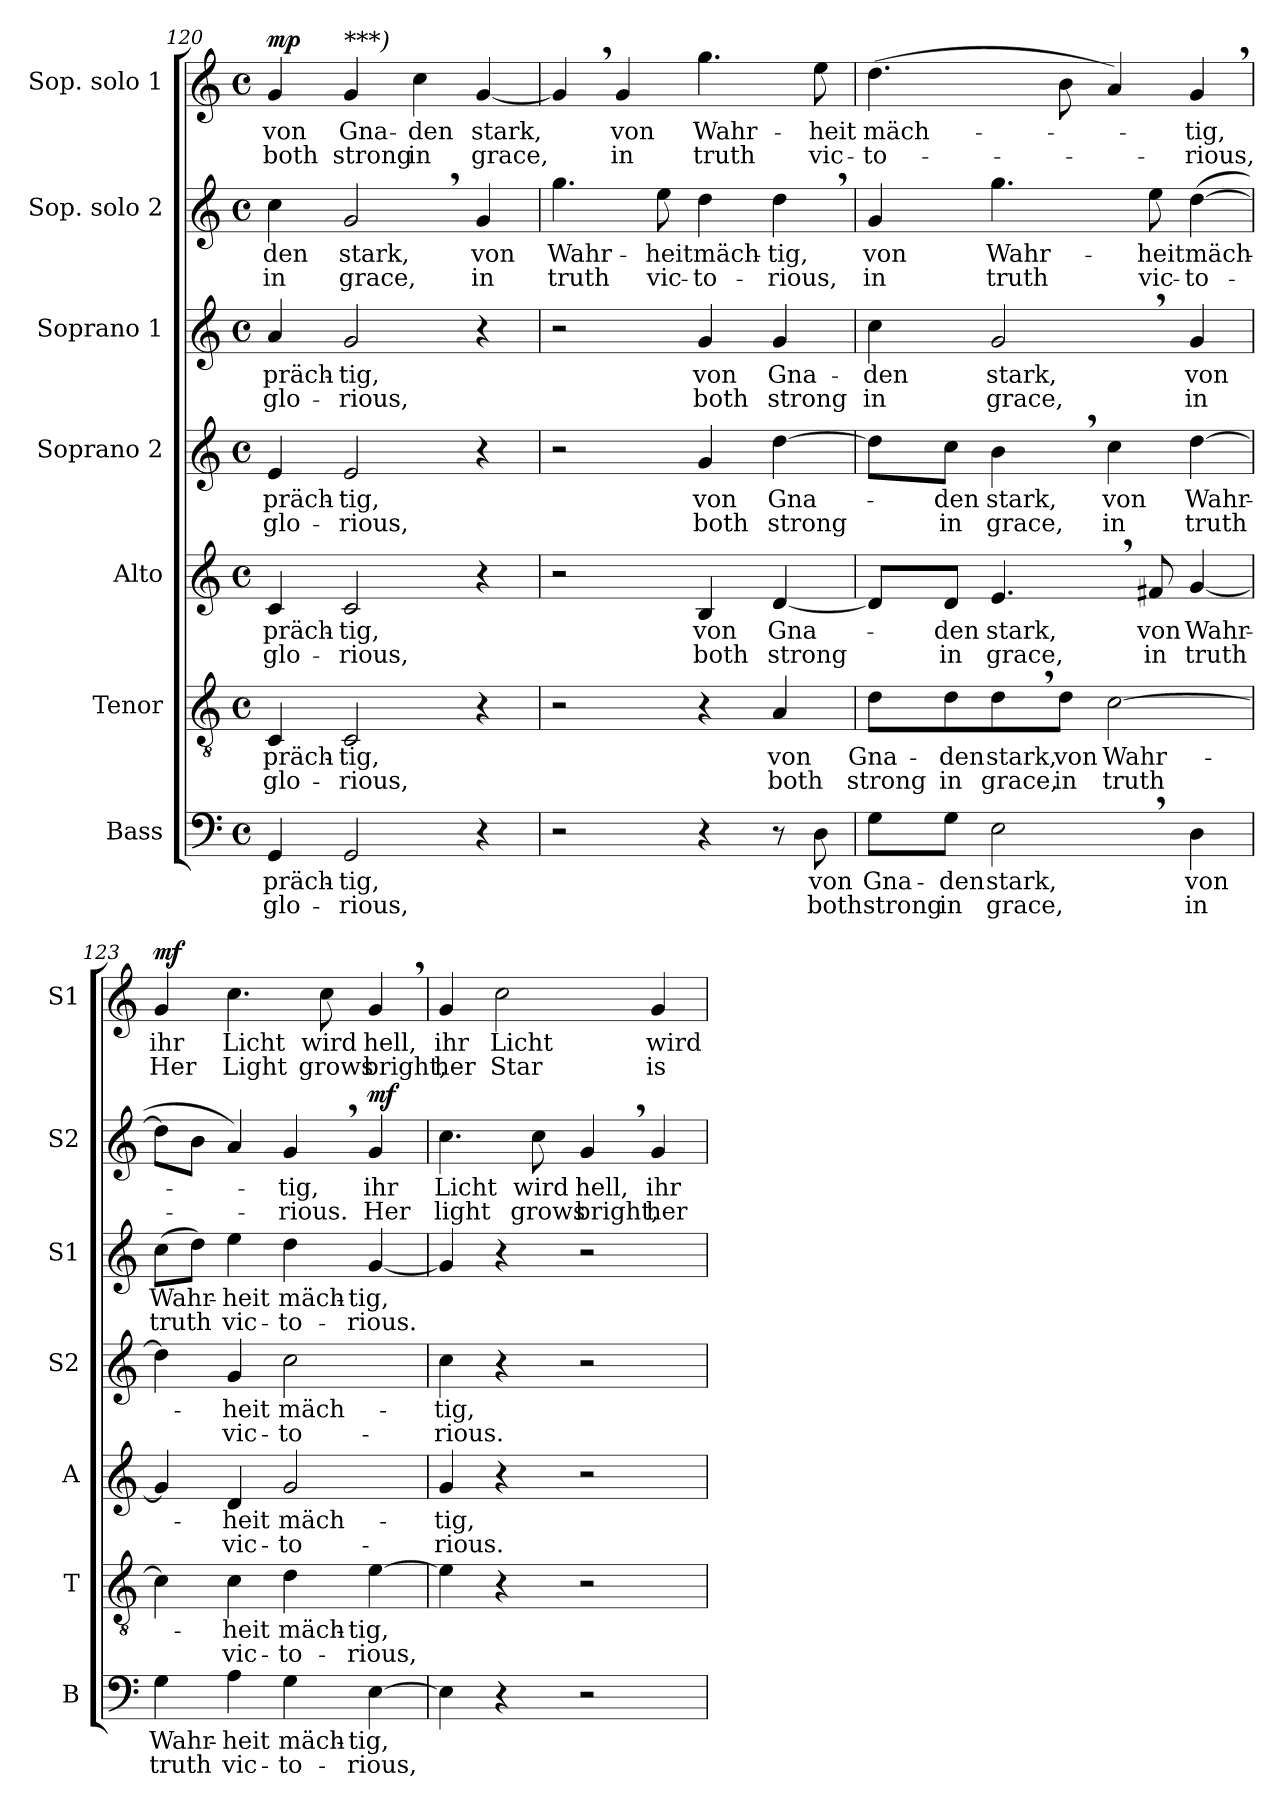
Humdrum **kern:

**kern	**text	**text	**kern	**text	**text	**kern	**text	**text	**kern	**text	**text	**kern	**text	**text	**kern	**text	**text	**dynam	**kern	**text	**text	**dynam
*part7	*part7	*part7	*part6	*part6	*part6	*part5	*part5	*part5	*part4	*part4	*part4	*part3	*part3	*part3	*part2	*part2	*part2	*part2	*part1	*part1	*part1	*part1
*staff7	*staff7	*staff7	*staff6	*staff6	*staff6	*staff5	*staff5	*staff5	*staff4	*staff4	*staff4	*staff3	*staff3	*staff3	*staff2	*staff2	*staff2	*staff2	*staff1	*staff1	*staff1	*staff1
*I"Bass	*	*	*I"Tenor	*	*	*I"Alto	*	*	*I"Soprano 2	*	*	*I"Soprano 1	*	*	*I"Sop. solo 2	*	*	*	*I"Sop. solo 1	*	*	*
*I'B	*	*	*I'T	*	*	*I'A	*	*	*I'S2	*	*	*I'S1	*	*	*I'S2	*	*	*	*I'S1	*	*	*
*clefF4	*	*	*clefGv2	*	*	*clefG2	*	*	*clefG2	*	*	*clefG2	*	*	*clefG2	*	*	*	*clefG2	*	*	*
*k[]	*	*	*k[]	*	*	*k[]	*	*	*k[]	*	*	*k[]	*	*	*k[]	*	*	*	*k[]	*	*	*
*C:	*	*	*C:	*	*	*C:	*	*	*C:	*	*	*C:	*	*	*C:	*	*	*	*C:	*	*	*
*M4/4	*	*	*M4/4	*	*	*M4/4	*	*	*M4/4	*	*	*M4/4	*	*	*M4/4	*	*	*	*M4/4	*	*	*
*met(c)	*	*	*met(c)	*	*	*met(c)	*	*	*met(c)	*	*	*met(c)	*	*	*met(c)	*	*	*	*met(c)	*	*	*
=120	=120	=120	=120	=120	=120	=120	=120	=120	=120	=120	=120	=120	=120	=120	=120	=120	=120	=120	=120	=120	=120	=120
!	!LO:LY:b	!LO:LY:b	!	!	!	!	!	!	!	!	!	!	!	!	!	!	!	!	!	!	!	!
!	!	!	!	!LO:LY:b	!LO:LY:b	!	!	!	!	!	!	!	!	!	!	!	!	!	!	!	!	!
!	!	!	!	!	!	!	!LO:LY:b	!LO:LY:b	!	!	!	!	!	!	!	!	!	!	!	!	!	!
!	!	!	!	!	!	!	!	!	!	!LO:LY:b	!LO:LY:b	!	!	!	!	!	!	!	!	!	!	!
!	!	!	!	!	!	!	!	!	!	!	!	!	!LO:LY:b	!LO:LY:b	!	!	!	!	!	!	!	!
!	!	!	!	!	!	!	!	!	!	!	!	!	!	!	!	!LO:LY:b	!LO:LY:b	!	!	!	!	!
!	!	!	!	!	!	!	!	!	!	!	!	!	!	!	!	!	!	!	!	!LO:LY:b	!LO:LY:b	!LO:DY:a
4GG/	präch-	glo-	4C/	präch-	glo-	4c/	präch-	glo-	4e/	präch-	glo-	4a/	präch-	glo-	4cc\	-den	in	.	4g/	von	both	mp
!	!LO:LY:b	!LO:LY:b	!	!	!	!	!	!	!	!	!	!	!	!	!	!	!	!	!	!	!	!
!	!	!	!	!LO:LY:b	!LO:LY:b	!	!	!	!	!	!	!	!	!	!	!	!	!	!	!	!	!
!	!	!	!	!	!	!	!LO:LY:b	!LO:LY:b	!	!	!	!	!	!	!	!	!	!	!	!	!	!
!	!	!	!	!	!	!	!	!	!	!LO:LY:b	!LO:LY:b	!	!	!	!	!	!	!	!	!	!	!
!	!	!	!	!	!	!	!	!	!	!	!	!	!LO:LY:b	!LO:LY:b	!	!	!	!	!	!	!	!
!	!	!	!	!	!	!	!	!	!	!	!	!	!	!	!	!LO:LY:b	!LO:LY:b	!	!	!	!	!
!	!	!	!	!	!	!	!	!	!	!	!	!	!	!	!	!	!	!	!LO:TX:a:i:t=***)	!	!	!
!	!	!	!	!	!	!	!	!	!	!	!	!	!	!	!	!	!	!	!	!LO:LY:b	!LO:LY:b	!
2GG/	-tig,	-rious,	2C/	-tig,	-rious,	2c/	-tig,	-rious,	2e/	-tig,	-rious,	2g/	-tig,	-rious,	2g,>/	stark,	grace,	.	4g/	Gna-	strong	.
!	!	!	!	!	!	!	!	!	!	!	!	!	!	!	!	!	!	!	!	!LO:LY:b	!LO:LY:b	!
.	.	.	.	.	.	.	.	.	.	.	.	.	.	.	.	.	.	.	4cc\	-den	in	.
!	!	!	!	!	!	!	!	!	!	!	!	!	!	!	!	!LO:LY:b	!LO:LY:b	!	!	!	!	!
!	!	!	!	!	!	!	!	!	!	!	!	!	!	!	!	!	!	!	!	!LO:LY:b	!LO:LY:b	!
4r	.	.	4r	.	.	4r	.	.	4r	.	.	4r	.	.	4g/	von	in	.	[4g/	stark,	grace,	.
=121	=121	=121	=121	=121	=121	=121	=121	=121	=121	=121	=121	=121	=121	=121	=121	=121	=121	=121	=121	=121	=121	=121
!	!	!	!	!	!	!	!	!	!	!	!	!	!	!	!	!LO:LY:b	!LO:LY:b	!	!	!	!	!
2r	.	.	2r	.	.	2r	.	.	2r	.	.	2r	.	.	4.gg\	Wahr-	truth	.	4g,>/]	.	.	.
!	!	!	!	!	!	!	!	!	!	!	!	!	!	!	!	!	!	!	!	!LO:LY:b	!LO:LY:b	!
.	.	.	.	.	.	.	.	.	.	.	.	.	.	.	.	.	.	.	4g/	von	in	.
!	!	!	!	!	!	!	!	!	!	!	!	!	!	!	!	!LO:LY:b	!LO:LY:b	!	!	!	!	!
.	.	.	.	.	.	.	.	.	.	.	.	.	.	.	8ee\	-heit	vic-	.	.	.	.	.
!	!	!	!	!	!	!	!LO:LY:b	!LO:LY:b	!	!	!	!	!	!	!	!	!	!	!	!	!	!
!	!	!	!	!	!	!	!	!	!	!LO:LY:b	!LO:LY:b	!	!	!	!	!	!	!	!	!	!	!
!	!	!	!	!	!	!	!	!	!	!	!	!	!LO:LY:b	!LO:LY:b	!	!	!	!	!	!	!	!
!	!	!	!	!	!	!	!	!	!	!	!	!	!	!	!	!LO:LY:b	!LO:LY:b	!	!	!	!	!
!	!	!	!	!	!	!	!	!	!	!	!	!	!	!	!	!	!	!	!	!LO:LY:b	!LO:LY:b	!
4r	.	.	4r	.	.	4B/	von	both	4g/	von	both	4g/	von	both	4dd\	mäch-	-to-	.	4.gg\	Wahr-	truth	.
!	!	!	!	!LO:LY:b	!LO:LY:b	!	!	!	!	!	!	!	!	!	!	!	!	!	!	!	!	!
!	!	!	!	!	!	!	!LO:LY:b	!LO:LY:b	!	!	!	!	!	!	!	!	!	!	!	!	!	!
!	!	!	!	!	!	!	!	!	!	!LO:LY:b	!LO:LY:b	!	!	!	!	!	!	!	!	!	!	!
!	!	!	!	!	!	!	!	!	!	!	!	!	!LO:LY:b	!LO:LY:b	!	!	!	!	!	!	!	!
!	!	!	!	!	!	!	!	!	!	!	!	!	!	!	!	!LO:LY:b	!LO:LY:b	!	!	!	!	!
8r	.	.	4A/	von	both	[4d/	Gna-	strong	[4dd\	Gna-	strong	4g/	Gna-	strong	4dd,>\	-tig,	-rious,	.	.	.	.	.
!	!LO:LY:b	!LO:LY:b	!	!	!	!	!	!	!	!	!	!	!	!	!	!	!	!	!	!	!	!
!	!	!	!	!	!	!	!	!	!	!	!	!	!	!	!	!	!	!	!	!LO:LY:b	!LO:LY:b	!
8D\	von	both	.	.	.	.	.	.	.	.	.	.	.	.	.	.	.	.	8ee\	-heit	vic-	.
=122	=122	=122	=122	=122	=122	=122	=122	=122	=122	=122	=122	=122	=122	=122	=122	=122	=122	=122	=122	=122	=122	=122
!	!LO:LY:b	!LO:LY:b	!	!	!	!	!	!	!	!	!	!	!	!	!	!	!	!	!	!	!	!
!	!	!	!	!LO:LY:b	!LO:LY:b	!	!	!	!	!	!	!	!	!	!	!	!	!	!	!	!	!
!	!	!	!	!	!	!	!	!	!	!	!	!	!LO:LY:b	!LO:LY:b	!	!	!	!	!	!	!	!
!	!	!	!	!	!	!	!	!	!	!	!	!	!	!	!	!LO:LY:b	!LO:LY:b	!	!	!	!	!
!	!	!	!	!	!	!	!	!	!	!	!	!	!	!	!	!	!	!	!	!LO:LY:b	!LO:LY:b	!
8G\L	Gna-	strong	8d\L	Gna-	strong	8d/L]	.	.	8dd\L]	.	.	4cc\	-den	in	4g/	von	in	.	(>4.dd\	mäch-	-to-	.
!	!LO:LY:b	!LO:LY:b	!	!	!	!	!	!	!	!	!	!	!	!	!	!	!	!	!	!	!	!
!	!	!	!	!LO:LY:b	!LO:LY:b	!	!	!	!	!	!	!	!	!	!	!	!	!	!	!	!	!
!	!	!	!	!	!	!	!LO:LY:b	!LO:LY:b	!	!	!	!	!	!	!	!	!	!	!	!	!	!
!	!	!	!	!	!	!	!	!	!	!LO:LY:b	!LO:LY:b	!	!	!	!	!	!	!	!	!	!	!
8G\J	-den	in	8d\	-den	in	8d/J	-den	in	8cc\J	-den	in	.	.	.	.	.	.	.	.	.	.	.
!	!LO:LY:b	!LO:LY:b	!	!	!	!	!	!	!	!	!	!	!	!	!	!	!	!	!	!	!	!
!	!	!	!	!LO:LY:b	!LO:LY:b	!	!	!	!	!	!	!	!	!	!	!	!	!	!	!	!	!
!	!	!	!	!	!	!	!LO:LY:b	!LO:LY:b	!	!	!	!	!	!	!	!	!	!	!	!	!	!
!	!	!	!	!	!	!	!	!	!	!LO:LY:b	!LO:LY:b	!	!	!	!	!	!	!	!	!	!	!
!	!	!	!	!	!	!	!	!	!	!	!	!	!LO:LY:b	!LO:LY:b	!	!	!	!	!	!	!	!
!	!	!	!	!	!	!	!	!	!	!	!	!	!	!	!	!LO:LY:b	!LO:LY:b	!	!	!	!	!
2E,>\	stark,	grace,	8d,>\	stark,	grace,	4.e,>/	stark,	grace,	4b,>\	stark,	grace,	2g,>/	stark,	grace,	4.gg\	Wahr-	truth	.	.	.	.	.
!	!	!	!	!LO:LY:b	!LO:LY:b	!	!	!	!	!	!	!	!	!	!	!	!	!	!	!	!	!
.	.	.	8d\J	von	in	.	.	.	.	.	.	.	.	.	.	.	.	.	8b\	.	.	.
!	!	!	!	!LO:LY:b	!LO:LY:b	!	!	!	!	!	!	!	!	!	!	!	!	!	!	!	!	!
!	!	!	!	!	!	!	!	!	!	!LO:LY:b	!LO:LY:b	!	!	!	!	!	!	!	!	!	!	!
.	.	.	[2c\	Wahr-	truth	.	.	.	4cc\	von	in	.	.	.	.	.	.	.	4a/)	.	.	.
!	!	!	!	!	!	!	!LO:LY:b	!LO:LY:b	!	!	!	!	!	!	!	!	!	!	!	!	!	!
!	!	!	!	!	!	!	!	!	!	!	!	!	!	!	!	!LO:LY:b	!LO:LY:b	!	!	!	!	!
.	.	.	.	.	.	8f#X/	von	in	.	.	.	.	.	.	8ee\	-heit	vic-	.	.	.	.	.
!	!LO:LY:b	!LO:LY:b	!	!	!	!	!	!	!	!	!	!	!	!	!	!	!	!	!	!	!	!
!	!	!	!	!	!	!	!LO:LY:b	!LO:LY:b	!	!	!	!	!	!	!	!	!	!	!	!	!	!
!	!	!	!	!	!	!	!	!	!	!LO:LY:b	!LO:LY:b	!	!	!	!	!	!	!	!	!	!	!
!	!	!	!	!	!	!	!	!	!	!	!	!	!LO:LY:b	!LO:LY:b	!	!	!	!	!	!	!	!
!	!	!	!	!	!	!	!	!	!	!	!	!	!	!	!	!LO:LY:b	!LO:LY:b	!	!	!	!	!
!	!	!	!	!	!	!	!	!	!	!	!	!	!	!	!	!	!	!	!	!LO:LY:b	!LO:LY:b	!
4D\	von	in	.	.	.	[4g/	Wahr-	truth	[4dd\	Wahr-	truth	4g/	von	in	(>[4dd\	mäch-	-to-	.	4g,>/	-tig,	-rious,	.
!!LO:PB:g=z
=123	=123	=123	=123	=123	=123	=123	=123	=123	=123	=123	=123	=123	=123	=123	=123	=123	=123	=123	=123	=123	=123	=123
!	!LO:LY:b	!LO:LY:b	!	!	!	!	!	!	!	!	!	!	!	!	!	!	!	!	!	!	!	!
!	!	!	!	!	!	!	!	!	!	!	!	!	!LO:LY:b	!LO:LY:b	!	!	!	!	!	!	!	!
!	!	!	!	!	!	!	!	!	!	!	!	!	!	!	!	!	!	!	!	!LO:LY:b	!LO:LY:b	!LO:DY:a
4G\	Wahr-	truth	4c\]	.	.	4g/]	.	.	4dd\]	.	.	(>8cc\L	Wahr-	truth	8dd\L]	.	.	.	4g/	ihr	Her	mf
.	.	.	.	.	.	.	.	.	.	.	.	8dd\J)	.	.	8b\J	.	.	.	.	.	.	.
!	!LO:LY:b	!LO:LY:b	!	!	!	!	!	!	!	!	!	!	!	!	!	!	!	!	!	!	!	!
!	!	!	!	!LO:LY:b	!LO:LY:b	!	!	!	!	!	!	!	!	!	!	!	!	!	!	!	!	!
!	!	!	!	!	!	!	!LO:LY:b	!LO:LY:b	!	!	!	!	!	!	!	!	!	!	!	!	!	!
!	!	!	!	!	!	!	!	!	!	!LO:LY:b	!LO:LY:b	!	!	!	!	!	!	!	!	!	!	!
!	!	!	!	!	!	!	!	!	!	!	!	!	!LO:LY:b	!LO:LY:b	!	!	!	!	!	!	!	!
!	!	!	!	!	!	!	!	!	!	!	!	!	!	!	!	!	!	!	!	!LO:LY:b	!LO:LY:b	!
4A\	-heit	vic-	4c\	-heit	vic-	4d/	-heit	vic-	4g/	-heit	vic-	4ee\	-heit	vic-	4a/)	.	.	.	4.cc\	Licht	Light	.
!	!LO:LY:b	!LO:LY:b	!	!	!	!	!	!	!	!	!	!	!	!	!	!	!	!	!	!	!	!
!	!	!	!	!LO:LY:b	!LO:LY:b	!	!	!	!	!	!	!	!	!	!	!	!	!	!	!	!	!
!	!	!	!	!	!	!	!LO:LY:b	!LO:LY:b	!	!	!	!	!	!	!	!	!	!	!	!	!	!
!	!	!	!	!	!	!	!	!	!	!LO:LY:b	!LO:LY:b	!	!	!	!	!	!	!	!	!	!	!
!	!	!	!	!	!	!	!	!	!	!	!	!	!LO:LY:b	!LO:LY:b	!	!	!	!	!	!	!	!
!	!	!	!	!	!	!	!	!	!	!	!	!	!	!	!	!LO:LY:b	!LO:LY:b	!	!	!	!	!
4G\	mäch-	-to-	4d\	mäch-	-to-	2g/	mäch-	-to-	2cc\	mäch-	-to-	4dd\	mäch-	-to-	4g,>/	-tig,	-rious.	.	.	.	.	.
!	!	!	!	!	!	!	!	!	!	!	!	!	!	!	!	!	!	!	!	!LO:LY:b	!LO:LY:b	!
.	.	.	.	.	.	.	.	.	.	.	.	.	.	.	.	.	.	.	8cc\	wird	grows	.
!	!LO:LY:b	!LO:LY:b	!	!	!	!	!	!	!	!	!	!	!	!	!	!	!	!	!	!	!	!
!	!	!	!	!LO:LY:b	!LO:LY:b	!	!	!	!	!	!	!	!	!	!	!	!	!	!	!	!	!
!	!	!	!	!	!	!	!	!	!	!	!	!	!LO:LY:b	!LO:LY:b	!	!	!	!	!	!	!	!
!	!	!	!	!	!	!	!	!	!	!	!	!	!	!	!	!LO:LY:b	!LO:LY:b	!	!	!	!	!
!	!	!	!	!	!	!	!	!	!	!	!	!	!	!	!	!	!	!LO:DY:a	!	!LO:LY:b	!LO:LY:b	!
[4E\	-tig,	-rious,	[4e\	-tig,	-rious,	.	.	.	.	.	.	[4g/	-tig,	-rious.	4g/	ihr	Her	mf	4g,>/	hell,	bright,	.
=124	=124	=124	=124	=124	=124	=124	=124	=124	=124	=124	=124	=124	=124	=124	=124	=124	=124	=124	=124	=124	=124	=124
!	!	!	!	!	!	!	!LO:LY:b	!LO:LY:b	!	!	!	!	!	!	!	!	!	!	!	!	!	!
!	!	!	!	!	!	!	!	!	!	!LO:LY:b	!LO:LY:b	!	!	!	!	!	!	!	!	!	!	!
!	!	!	!	!	!	!	!	!	!	!	!	!	!	!	!	!LO:LY:b	!LO:LY:b	!	!	!	!	!
!	!	!	!	!	!	!	!	!	!	!	!	!	!	!	!	!	!	!	!	!LO:LY:b	!LO:LY:b	!
4E\]	.	.	4e\]	.	.	4g/	-tig,	-rious.	4cc\	-tig,	-rious.	4g/]	.	.	4.cc\	Licht	light	.	4g/	ihr	her	.
!	!	!	!	!	!	!	!	!	!	!	!	!	!	!	!	!	!	!	!	!LO:LY:b	!LO:LY:b	!
4r	.	.	4r	.	.	4r	.	.	4r	.	.	4r	.	.	.	.	.	.	2cc\	Licht	Star	.
!	!	!	!	!	!	!	!	!	!	!	!	!	!	!	!	!LO:LY:b	!LO:LY:b	!	!	!	!	!
.	.	.	.	.	.	.	.	.	.	.	.	.	.	.	8cc\	wird	grows	.	.	.	.	.
!	!	!	!	!	!	!	!	!	!	!	!	!	!	!	!	!LO:LY:b	!LO:LY:b	!	!	!	!	!
2r	.	.	2r	.	.	2r	.	.	2r	.	.	2r	.	.	4g,>/	hell,	bright,	.	.	.	.	.
!	!	!	!	!	!	!	!	!	!	!	!	!	!	!	!	!LO:LY:b	!LO:LY:b	!	!	!	!	!
!	!	!	!	!	!	!	!	!	!	!	!	!	!	!	!	!	!	!	!	!LO:LY:b	!LO:LY:b	!
.	.	.	.	.	.	.	.	.	.	.	.	.	.	.	4g/	ihr	her	.	4g/	wird	is	.
=	=	=	=	=	=	=	=	=	=	=	=	=	=	=	=	=	=	=	=	=	=	=
*-	*-	*-	*-	*-	*-	*-	*-	*-	*-	*-	*-	*-	*-	*-	*-	*-	*-	*-	*-	*-	*-	*-
